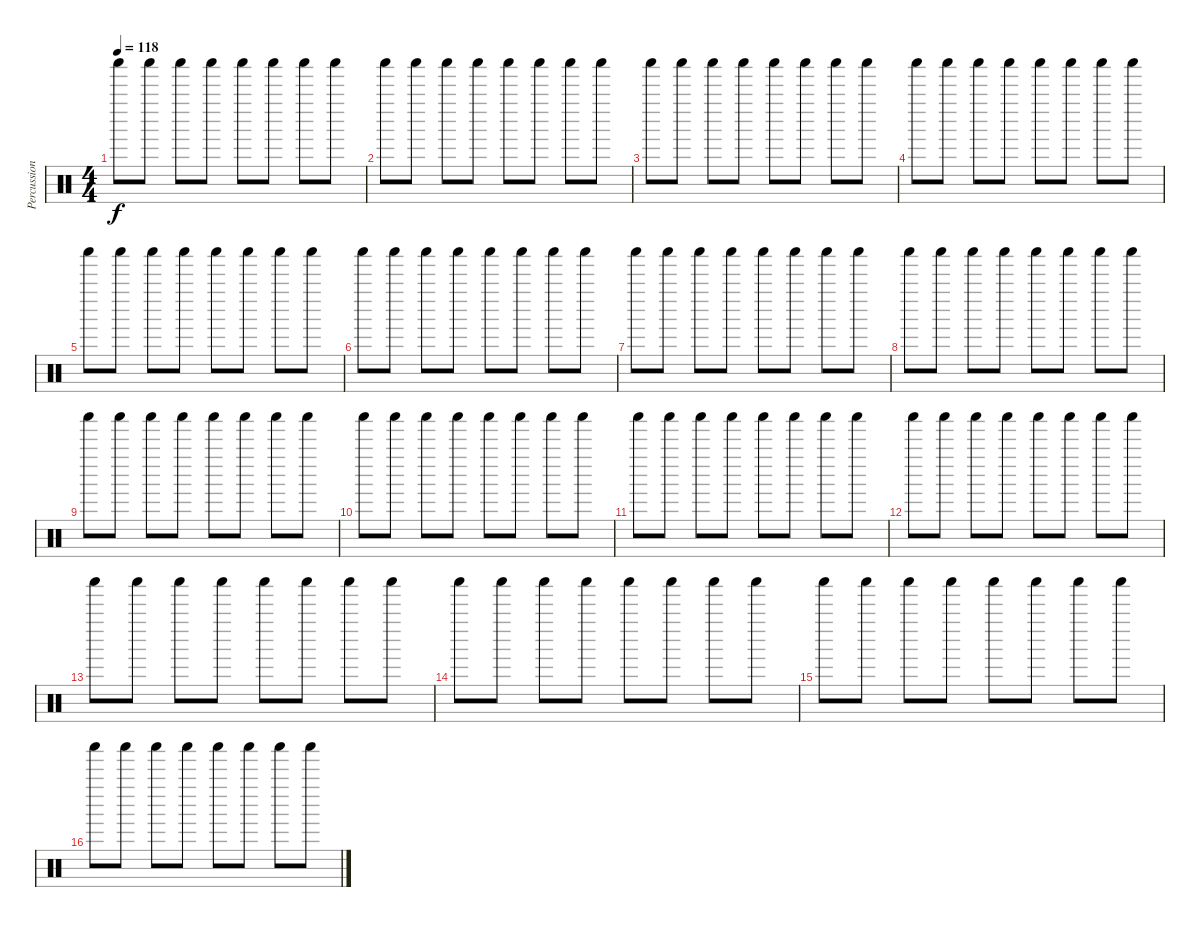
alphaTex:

\track ("Percussions" "Percussion") {instrument percussion}
\staff {score}
\articulation defaults
\ts (4 4)
\tempo 118
\clef neutral
\ks c "Shaker (hit)".8{dy f} "Shaker (hit)".8 "Shaker (hit)".8 "Shaker (hit)".8 "Shaker (hit)".8 "Shaker (hit)".8 "Shaker (hit)".8 "Shaker (hit)".8
|
"Shaker (hit)".8 "Shaker (hit)".8 "Shaker (hit)".8 "Shaker (hit)".8 "Shaker (hit)".8 "Shaker (hit)".8 "Shaker (hit)".8 "Shaker (hit)".8 |
"Shaker (hit)".8 "Shaker (hit)".8 "Shaker (hit)".8 "Shaker (hit)".8 "Shaker (hit)".8 "Shaker (hit)".8 "Shaker (hit)".8 "Shaker (hit)".8 |
"Shaker (hit)".8 "Shaker (hit)".8 "Shaker (hit)".8 "Shaker (hit)".8 "Shaker (hit)".8 "Shaker (hit)".8 "Shaker (hit)".8 "Shaker (hit)".8 |
"Shaker (hit)".8 "Shaker (hit)".8 "Shaker (hit)".8 "Shaker (hit)".8 "Shaker (hit)".8 "Shaker (hit)".8 "Shaker (hit)".8 "Shaker (hit)".8 |
"Shaker (hit)".8 "Shaker (hit)".8 "Shaker (hit)".8 "Shaker (hit)".8 "Shaker (hit)".8 "Shaker (hit)".8 "Shaker (hit)".8 "Shaker (hit)".8 |
"Shaker (hit)".8 "Shaker (hit)".8 "Shaker (hit)".8 "Shaker (hit)".8 "Shaker (hit)".8 "Shaker (hit)".8 "Shaker (hit)".8 "Shaker (hit)".8 |
"Shaker (hit)".8 "Shaker (hit)".8 "Shaker (hit)".8 "Shaker (hit)".8 "Shaker (hit)".8 "Shaker (hit)".8 "Shaker (hit)".8 "Shaker (hit)".8 |
"Shaker (hit)".8 "Shaker (hit)".8 "Shaker (hit)".8 "Shaker (hit)".8 "Shaker (hit)".8 "Shaker (hit)".8 "Shaker (hit)".8 "Shaker (hit)".8 |
"Shaker (hit)".8 "Shaker (hit)".8 "Shaker (hit)".8 "Shaker (hit)".8 "Shaker (hit)".8 "Shaker (hit)".8 "Shaker (hit)".8 "Shaker (hit)".8 |
"Shaker (hit)".8 "Shaker (hit)".8 "Shaker (hit)".8 "Shaker (hit)".8 "Shaker (hit)".8 "Shaker (hit)".8 "Shaker (hit)".8 "Shaker (hit)".8 |
"Shaker (hit)".8 "Shaker (hit)".8 "Shaker (hit)".8 "Shaker (hit)".8 "Shaker (hit)".8 "Shaker (hit)".8 "Shaker (hit)".8 "Shaker (hit)".8 |
"Shaker (hit)".8 "Shaker (hit)".8 "Shaker (hit)".8 "Shaker (hit)".8 "Shaker (hit)".8 "Shaker (hit)".8 "Shaker (hit)".8 "Shaker (hit)".8 |
"Shaker (hit)".8 "Shaker (hit)".8 "Shaker (hit)".8 "Shaker (hit)".8 "Shaker (hit)".8 "Shaker (hit)".8 "Shaker (hit)".8 "Shaker (hit)".8 |
"Shaker (hit)".8 "Shaker (hit)".8 "Shaker (hit)".8 "Shaker (hit)".8 "Shaker (hit)".8 "Shaker (hit)".8 "Shaker (hit)".8 "Shaker (hit)".8 |
"Shaker (hit)".8 "Shaker (hit)".8 "Shaker (hit)".8 "Shaker (hit)".8 "Shaker (hit)".8 "Shaker (hit)".8 "Shaker (hit)".8 "Shaker (hit)".8
